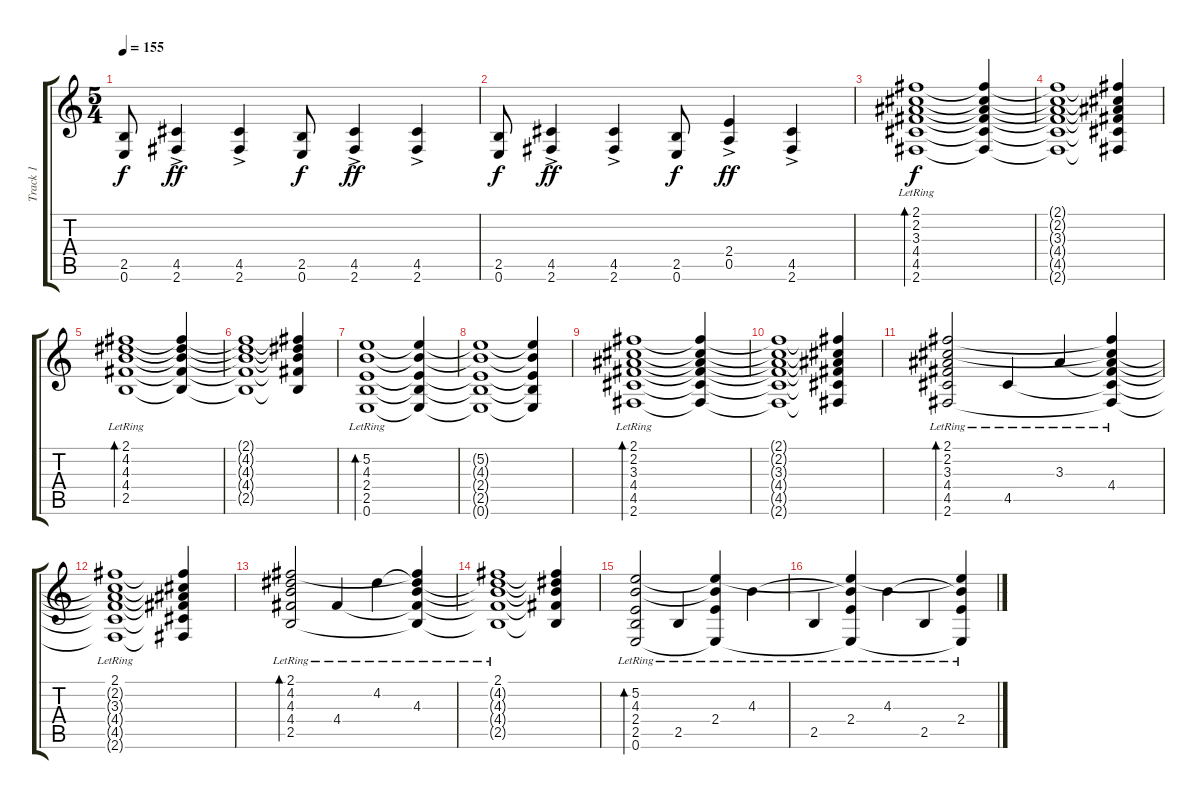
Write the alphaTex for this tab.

\track ("Track 1" "Track 1") {instrument distortionguitar}
\staff {score tabs}
\tuning (E4 B3 G3 D3 A2 E2) {hide}
\ts (5 4)
\tempo 155
\clef g2
\ks c
(2.5 0.6).8{dy f} (4.5{ac} 2.6).4{dy ff} (4.5{ac} 2.6).4 (2.5 0.6).8{dy f} (4.5{ac} 2.6).4{dy ff} (4.5{ac} 2.6).4 |
(2.5 0.6).8{dy f} (4.5{ac} 2.6).4{dy ff} (4.5{ac} 2.6).4 (2.5 0.6).8{dy f} (2.4{ac} 0.5).4{dy ff} (4.5{ac} 2.6).4 |
(2.1{lr} 2.2{lr} 3.3{lr} 4.4{lr} 4.5{lr} 2.6{lr}).1{bd 240 dy f instrument electricguitarclean} (2.1{t} 2.2{t} 3.3{t} 4.4{t} 4.5{t} 2.6{t}).4 |
(2.1{t} 2.2{t} 3.3{t} 4.4{t} 4.5{t} 2.6{t}).1 (2.1{t} 2.2{t} 3.3{t} 4.4{t} 4.5{t} 2.6{t}).4 |
(2.1{lr} 4.2{lr} 4.3{lr} 4.4{lr} 2.5{lr}).1{bd 240} (2.1{t} 4.2{t} 4.3{t} 4.4{t} 2.5{t}).4 |
(2.1{t} 4.2{t} 4.3{t} 4.4{t} 2.5{t}).1 (2.1{t} 4.2{t} 4.3{t} 4.4{t} 2.5{t}).4 |
(5.2{lr} 4.3{lr} 2.4{lr} 2.5{lr} 0.6{lr}).1{bd 240} (5.2{t} 4.3{t} 2.4{t} 2.5{t} 0.6{t}).4 |
(5.2{t} 4.3{t} 2.4{t} 2.5{t} 0.6{t}).1 (5.2{t} 4.3{t} 2.4{t} 2.5{t} 0.6{t}).4 |
(2.1{lr} 2.2{lr} 3.3{lr} 4.4{lr} 4.5{lr} 2.6{lr}).1{bd 240} (2.1{t} 2.2{t} 3.3{t} 4.4{t} 4.5{t} 2.6{t}).4 |
(2.1{t} 2.2{t} 3.3{t} 4.4{t} 4.5{t} 2.6{t}).1 (2.1{t} 2.2{t} 3.3{t} 4.4{t} 4.5{t} 2.6{t}).4 |
(2.1{lr} 2.2{lr} 3.3{lr} 4.4{lr} 4.5{lr} 2.6{lr}).2{bd 240} 4.5{lr}.4 3.3{lr}.4 (2.1{t} 2.2{t} 3.3{t} 4.4{lr} 4.5{t} 2.6{t}).4 |
(2.1{lr} 2.2{t} 3.3{t} 4.4{t} 4.5{t} 2.6{t}).1 (2.1{t} 2.2{t} 3.3{t} 4.4{t} 4.5{t} 2.6{t}).4 |
(2.1{lr} 4.2{lr} 4.3{lr} 4.4{lr} 2.5{lr}).2{bd 240} 4.4{lr}.4 4.2{lr}.4 (2.1{t} 4.2{t} 4.3{lr} 4.4{t} 2.5{t}).4 |
(2.1{lr} 4.2{t} 4.3{t} 4.4{t} 2.5{t}).1 (2.1{t} 4.2{t} 4.3{t} 4.4{t} 2.5{t}).4 |
(5.2{lr} 4.3{lr} 2.4{lr} 2.5{lr} 0.6{lr}).2{bd 240} 2.5{lr}.4 (5.2{t} 4.3{t} 2.4{lr} 0.6{t}).4 4.3{lr}.4 |
2.5{lr}.4 (5.2{t} 4.3{t} 2.4{lr} 0.6{t}).4 4.3{lr}.4 2.5{lr}.4 (5.2{t} 4.3{t} 2.4{lr} 0.6{t}).4
